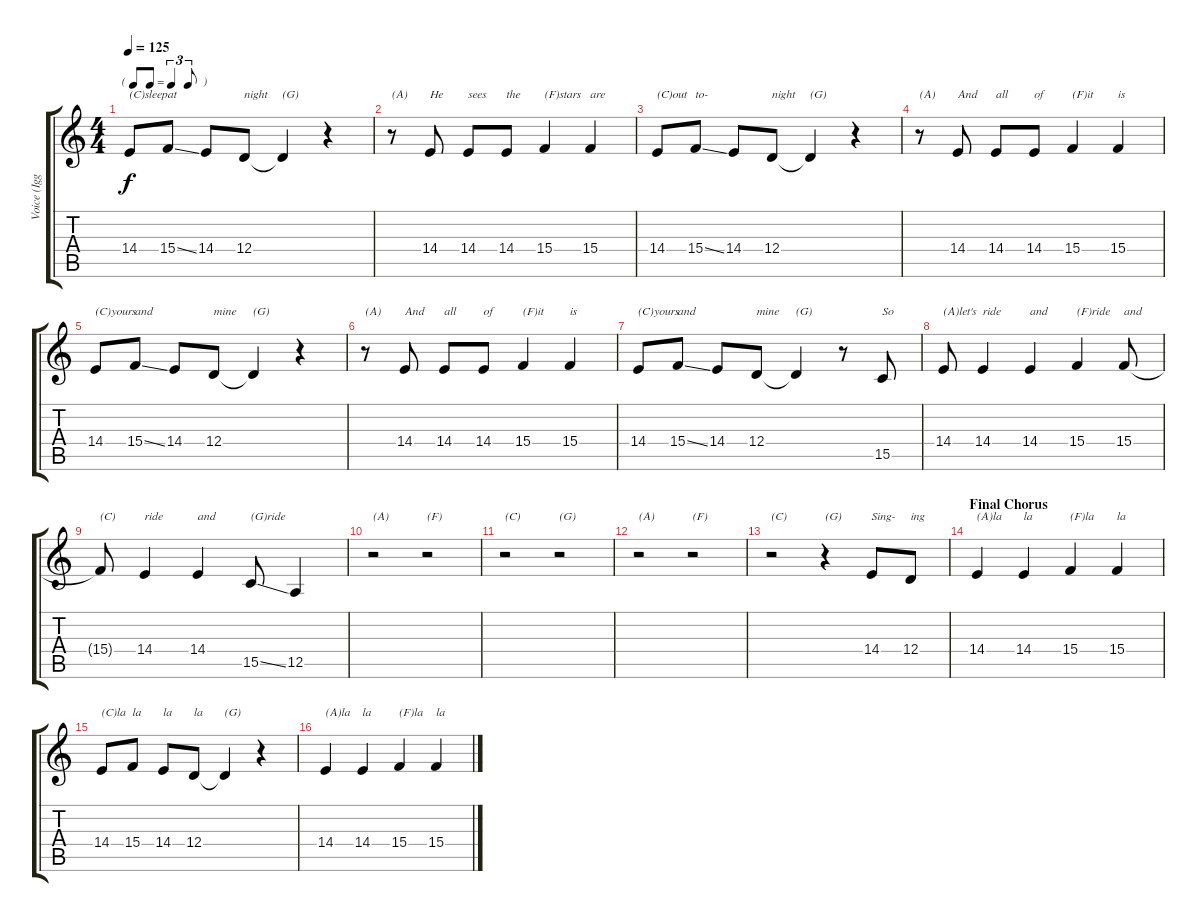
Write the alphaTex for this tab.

\track ("Voice (Iggy)" "Voice (Igg") {instrument steeldrums}
\staff {score tabs}
\tuning (E4 B3 G3 D3 A2 E2) {hide}
\ts (4 4)
\tf triplet8th
\tempo 125
\clef g2
\ks c
14.4.8{txt "(C)sleep" dy f} 15.4{ss}.8{txt "at"} 14.4.8 12.4.8{txt "night"} 12.4{t}.4{txt "(G)"} r.4 |
r.8{txt "(A)"} 14.4.8{txt "He"} 14.4.8{txt "sees"} 14.4.8{txt "the"} 15.4.4{txt "(F)stars"} 15.4.4{txt "are"} |
14.4.8{txt "(C)out"} 15.4{ss}.8{txt "to-"} 14.4.8 12.4.8{txt "night"} 12.4{t}.4{txt "(G)"} r.4 |
r.8{txt "(A)"} 14.4.8{txt "And"} 14.4.8{txt "all"} 14.4.8{txt "of"} 15.4.4{txt "(F)it"} 15.4.4{txt "is"} |
14.4.8{txt "(C)yours"} 15.4{ss}.8{txt "and"} 14.4.8 12.4.8{txt "mine"} 12.4{t}.4{txt "(G)"} r.4 |
r.8{txt "(A)"} 14.4.8{txt "And"} 14.4.8{txt "all"} 14.4.8{txt "of"} 15.4.4{txt "(F)it"} 15.4.4{txt "is"} |
14.4.8{txt "(C)yours"} 15.4{ss}.8{txt "and"} 14.4.8 12.4.8{txt "mine"} 12.4{t}.4{txt "(G)"} r.8 15.5.8{txt "So"} |
14.4.8{txt "(A)let's"} 14.4.4{txt "ride"} 14.4.4{txt "and"} 15.4.4{txt "(F)ride"} 15.4.8{txt "and"} |
15.4{t}.8{txt "(C)"} 14.4.4{txt "ride"} 14.4.4{txt "and"} 15.5{ss}.8{txt "(G)ride"} 12.5.4 |
r.2{txt "(A)"} r.2{txt "(F)"} |
r.2{txt "(C)"} r.2{txt "(G)"} |
r.2{txt "(A)"} r.2{txt "(F)"} |
r.2{txt "(C)"} r.4{txt "(G)"} 14.4.8{txt "Sing-"} 12.4.8{txt "ing"} |
\section ("" "Final Chorus")
14.4.4{txt "(A)la"} 14.4.4{txt "la"} 15.4.4{txt "(F)la"} 15.4.4{txt "la"} |
14.4.8{txt "(C)la"} 15.4.8{txt "la"} 14.4.8{txt "la"} 12.4.8{txt "la"} 12.4{t}.4{txt "(G)"} r.4 |
14.4.4{txt "(A)la"} 14.4.4{txt "la"} 15.4.4{txt "(F)la"} 15.4.4{txt "la"}
